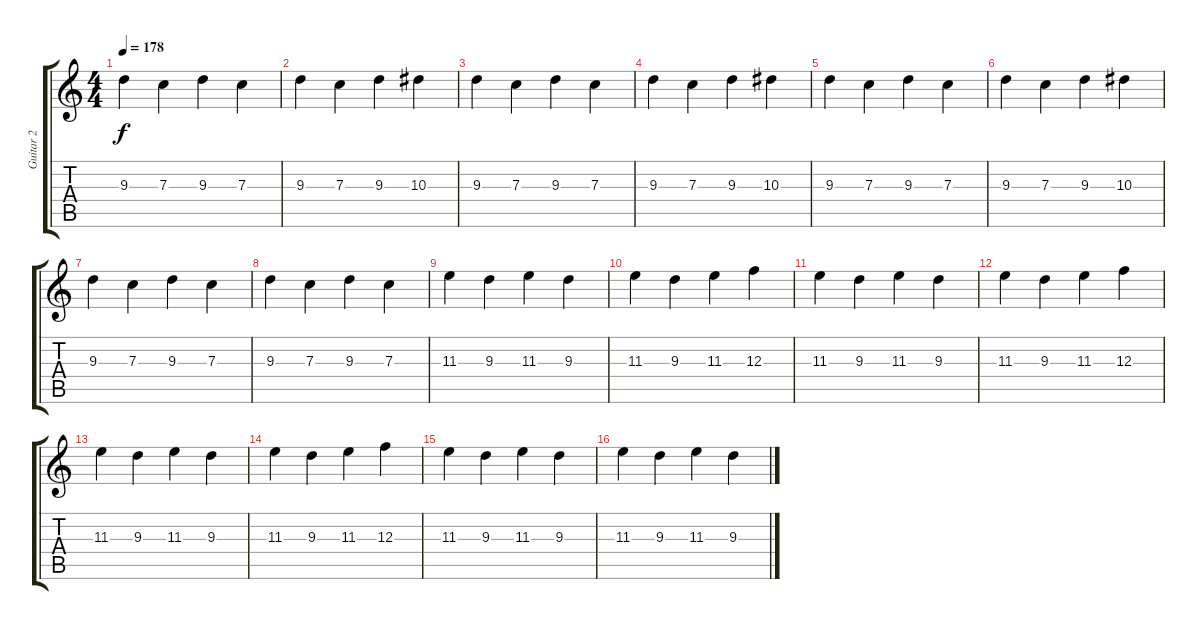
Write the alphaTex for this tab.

\track ("Guitar 2" "Guitar 2") {instrument overdrivenguitar}
\staff {score tabs}
\tuning (D4 A3 F3 C3 G2 D2) {hide}
\ts (4 4)
\tempo 178
\clef g2
\ks c
9.3.4{dy f} 7.3.4 9.3.4 7.3.4 |
9.3.4 7.3.4 9.3.4 10.3.4 |
9.3.4 7.3.4 9.3.4 7.3.4 |
9.3.4 7.3.4 9.3.4 10.3.4 |
9.3.4 7.3.4 9.3.4 7.3.4 |
9.3.4 7.3.4 9.3.4 10.3.4 |
9.3.4 7.3.4 9.3.4 7.3.4 |
9.3.4 7.3.4 9.3.4 7.3.4 |
11.3.4{instrument overdrivenguitar} 9.3.4 11.3.4 9.3.4 |
11.3.4 9.3.4 11.3.4 12.3.4 |
11.3.4 9.3.4 11.3.4 9.3.4 |
11.3.4 9.3.4 11.3.4 12.3.4 |
11.3.4 9.3.4 11.3.4 9.3.4 |
11.3.4 9.3.4 11.3.4 12.3.4 |
11.3.4 9.3.4 11.3.4 9.3.4 |
11.3.4 9.3.4 11.3.4 9.3.4
